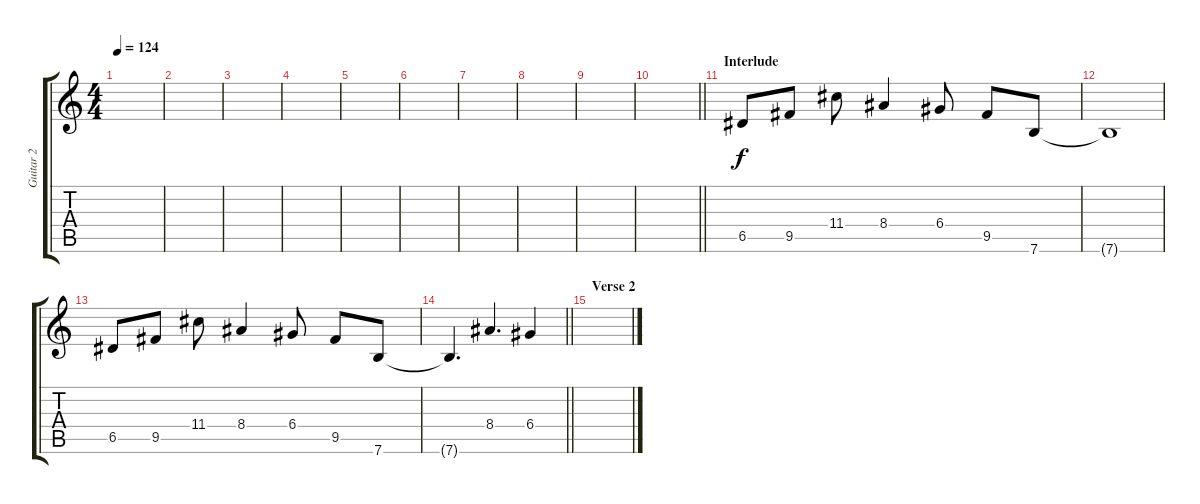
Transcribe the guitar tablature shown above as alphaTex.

\track ("Guitar 2" "Guitar 2") {instrument acousticguitarsteel}
\staff {score tabs}
\tuning (E4 B3 G3 D3 A2 E2) {hide}
\ts (4 4)
\tempo 124
\clef g2
\ks c
|
|
|
|
|
|
|
|
|
\barLineRight lightlight
|
\section ("" "Interlude")
6.5.8{instrument acousticguitarsteel} 9.5.8 11.4.8 8.4.4 6.4.8 9.5.8 7.6.8 |
7.6{t}.1 |
6.5.8 9.5.8 11.4.8 8.4.4 6.4.8 9.5.8 7.6.8 |
\barLineRight lightlight
7.6{t}.4{d} 8.4.4{d} 6.4.4 |
\section ("" "Verse 2")
